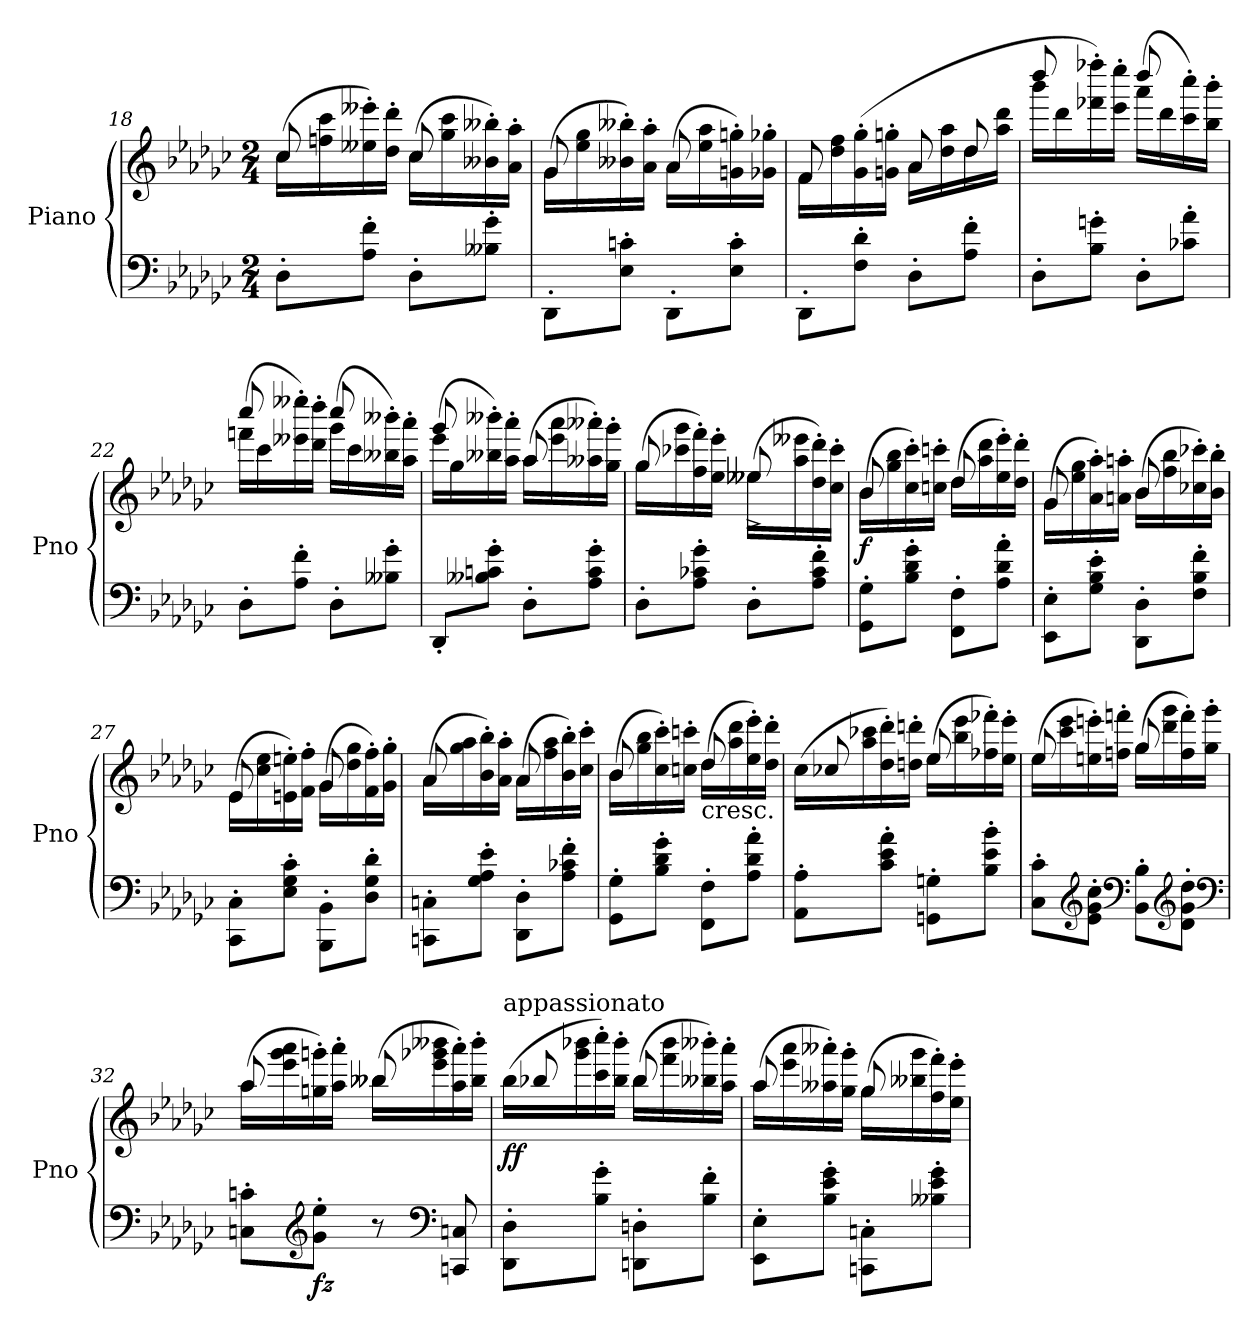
**kern	**kern	**dynam
*part1	*part1	*part1
*staff2	*staff1	*staff1/2
*I"Piano	*	*
*I'Pno	*	*
*clefF4	*clefG2	*
*k[b-e-a-d-g-c-]	*k[b-e-a-d-g-c-]	*
*G-:	*G-:	*
*M2/4	*M2/4	*
=18	=18	=18
*	*^	*
8D-'\L	(16cc-\LL	8cc-/	.
.	16ffn\ 16ccc-\	.	.
8A-\' 8f\'J	16ee--X\' 16eee--X\')	8ryy	.
.	16dd-\' 16ddd-\'JJ	.	.
8D-'\L	(16cc-\LL	8cc-/	.
.	16gg-\ 16ccc-\	.	.
8B--X\' 8g-\'J	16b--X\' 16bb--X\')	8ryy	.
.	16a-\' 16aa-\'JJ	.	.
=19	=19	=19	=19
8DD-'\L	(16g-\LL	8g-/	.
.	16ee-\ 16gg-\	.	.
8E-\' 8cn\'J	16b--X\' 16bb--X\')	8ryy	.
.	16a-\' 16aa-\'JJ	.	.
8DD-'\L	(16a-\LL	8a-/	.
.	16ee-\ 16aa-\	.	.
8E-\' 8c\'J	16gn\' 16ggn\')	8ryy	.
.	16g-X\' 16gg-X\'JJ	.	.
=20	=20	=20	=20
8DD-'\L	16f\LL	(8f/	.
.	16dd-\ 16ff\	.	.
8F\' 8d-\'J	(16g-\' 16gg-\'	8ryy	.
.	16gn\' 16ggn\'JJ	.	.
8D-'\L	16a-\LL	(8a-/	.
.	16dd-\ 16aa-\	.	.
8A-\' 8f\'J	16dd-\	8dd-/	.
.	16aa-\ 16ddd-\JJ	.	.
!!LO:PB:g=z	!!
=21	=21	=21	=21
8D-'\L	16bbb-\LL	8dddd-/	.
.	16ddd-\	.	.
8B-\' 8gn\'J	16fff-X\' 16ffff-X\')	8ryy	.
.	16eee-\' 16eeee-\'JJ	.	.
8D-'\L	(16aaa-\LL	8dddd-/	.
.	16ddd-\	.	.
8c-X\' 8a-\'J	16ccc-\' 16cccc-\')	8ryy	.
.	16bb-\' 16bbb-\'JJ	.	.
=22	=22	=22	=22
8D-'\L	(16fffn\LL	8cccc-/	.
.	16ccc-\	.	.
8A-\' 8f\'J	16eee--X\' 16eeee--X\')	8ryy	.
.	16ddd-\' 16dddd-\'JJ	.	.
8D-'\L	(16ggg-\LL	8cccc-/	.
.	16ccc-\	.	.
8B--X\' 8g-\'J	16bb--X\' 16bbb--X\')	8ryy	.
.	16aa-\' 16aaa-\'JJ	.	.
=23	=23	=23	=23
8DD-'/L	(16eee-\LL	8ggg-/	.
.	16gg-\	.	.
8B--X\' 8cn\' 8g-\'J	16bb--X\' 16bbb--X\')	8ryy	.
.	16aa-\' 16aaa-\'JJ	.	.
8D-'\L	(16aa-\LL	8aa-/	.
.	16eee-\ 16aaa-\	.	.
8A-\' 8c\' 8g-\'J	16aa--X\' 16aaa--X\')	8ryy	.
.	16gg-\' 16ggg-\'JJ	.	.
=24	=24	=24	=24
8D-'\L	(16gg-\LL	8gg-/	.
.	16ccc-X\ 16ggg-\	.	.
8A-\' 8c-X\' 8g-\'J	16ff\' 16fff\')	8ryy	.
.	16ee-\' 16eee-\'JJ	.	.
8D-'\L	(16ee--\LL	8ee--X^/	.
.	16aa-\ 16eee--X\	.	.
8A-\' 8c-\' 8f\'J	16dd-\' 16ddd-\')	8ryy	.
.	16cc-\' 16ccc-\'JJ	.	.
!!LO:LB:g=z	!!
=25	=25	=25	=25
!	!	!	!LO:DY:b
8GG-\' 8G-\'L	(16b-\LL	8b-/	f
.	16gg-\ 16bb-\	.	.
8B-\' 8d-\' 8g-\'J	16cc-\' 16ccc-\')	8ryy	.
.	16ccn\' 16cccn\'JJ	.	.
8FF\' 8F\'L	(16dd-\LL	8dd-/	.
.	16aa-\ 16ddd-\	.	.
8A-\' 8d-\' 8a-\'J	16ee-\' 16eee-\')	8ryy	.
.	16dd-\' 16ddd-\'JJ	.	.
=26	=26	=26	=26
8EE-\' 8E-\'L	(16g-\LL	8g-/	.
.	16ee-\ 16gg-\	.	.
8G-\' 8B-\' 8e-\'J	16a-\' 16aa-\')	8ryy	.
.	16an\' 16aan\'JJ	.	.
8DD-\' 8D-\'L	(16b-\LL	8b-/	.
.	16ff\ 16bb-\	.	.
8F\' 8B-\' 8f\'J	16cc-X\' 16ccc-X\')	8ryy	.
.	16b-\' 16bb-\'JJ	.	.
=27	=27	=27	=27
8CC-\' 8C-\'L	(16e-\LL	8e-/	.
.	16cc-\ 16ee-\	.	.
8E-\' 8G-\' 8c-\'J	16en\' 16een\')	8ryy	.
.	16f\' 16ff\'JJ	.	.
8BBB-\' 8BB-\'L	(16g-\LL	8g-/	.
.	16dd-\ 16gg-\	.	.
8D-\' 8G-\' 8d-\'J	16f\' 16ff\')	8ryy	.
.	16g-\' 16gg-\'JJ	.	.
=28	=28	=28	=28
8CCn\' 8Cn\'L	(16a-\LL	8a-/	.
.	16gg-\ 16aa-\	.	.
8G-\' 8A-\' 8e-\'J	16b-\' 16bb-\')	8ryy	.
.	16a-\' 16aa-\'JJ	.	.
8DD-\' 8D-\'L	(16a-\LL	8a-/	.
.	16ff\ 16aa-\	.	.
8A-\' 8c-X\' 8f\'J	16b-\' 16bb-\')	8ryy	.
.	16cc-\' 16ccc-\'JJ	.	.
=29	=29	=29	=29
8GG-\' 8G-\'L	(16b-\LL	8b-/	.
.	16gg-\ 16bb-\	.	.
8B-\' 8d-\' 8g-\'J	16cc-\' 16ccc-\')	8ryy	.
.	16ccn\' 16cccn\'JJ	.	.
!	!LO:TX:b:t=cresc.	!	!
8FF\' 8F\'L	(16dd-\LL	8dd-/	.
.	16aa-\ 16ddd-\	.	.
8A-\' 8d-\' 8a-\'J	16ee-\' 16eee-\')	8ryy	.
.	16dd-\' 16ddd-\'JJ	.	.
!!LO:LB:g=z	!!
=30	=30	=30	=30
8AA-\' 8A-\'L	(16cc-\LL	8cc-X/	.
.	16aa-\ 16ccc-X\	.	.
8c-\' 8e-\' 8a-\'J	16dd-\' 16ddd-\')	8ryy	.
.	16ddn\' 16dddn\'JJ	.	.
8GGn\' 8Gn\'L	(16ee-\LL	8ee-/	.
.	16bb-\ 16eee-\	.	.
8B-\' 8e-\' 8b-\'J	16ff-X\' 16fff-X\')	8ryy	.
.	16ee-\' 16eee-\'JJ	.	.
=31	=31	=31	=31
8C-\' 8c-\'L	(16ee-\LL	8ee-/	.
.	16ccc-\ 16eee-\	.	.
*clefG2	*	*	*
8e-\' 8g-\' 8cc-\'J	16een\' 16eeen\')	8ryy	.
.	16ffn\' 16fffn\'JJ	.	.
*clefF4	*	*	*
8BB-\' 8B-\'L	(16gg-\LL	8gg-/	.
.	16ddd-\ 16ggg-\	.	.
*clefG2	*	*	*
8d-\' 8g-\' 8dd-\'J	16ff\' 16fff\')	8ryy	.
.	16gg-\' 16ggg-\'JJ	.	.
*clefF4	*	*	*
=32	=32	=32	=32
8Cn\' 8cn\'L	(16aa-\LL	8aa-/	.
.	16eee-\ 16ggg-\ 16aaa-\	.	.
*clefG2	*	*	*
!	!	!	!LO:DY:b=2
8g-\' 8ee-\'J	16ggn\' 16gggn\')	8ryy	fz
.	16aa-\' 16aaa-\'JJ	.	.
8r	(16bb--\LL	8bb--X/	.
.	16eee-\ 16ggg-X\ 16bbb--X\	.	.
*clefF4	*	*	*
8CCn/ 8Cn/	16aa-\' 16aaa-\')	8ryy	.
.	16bb--\' 16bbb--\'JJ	.	.
=33	=33	=33	=33
!	!LO:TX:a:t=appassionato	!	!
!	!	!	!LO:DY:b
8DD-\' 8D-\'L)	(16bb-\LL	8bb-X/	ff
.	16ggg-\ 16bbb-X\	.	.
8B-\' 8g-\'J	16ccc-\' 16cccc-\')	8ryy	.
.	16bb-\' 16bbb-\'JJ	.	.
8DDn\' 8Dn\'L	(16bb-\LL	8bb-/	.
.	16fff\ 16bbb-\	.	.
8B-\' 8f\'J	16bb--X\' 16bbb--X\')	8ryy	.
.	16aa-\' 16aaa-\'JJ	.	.
!!LO:LB:g=z	!!
=34	=34	=34	=34
8EE-\' 8E-\'L	(16aa-\LL	8aa-/	.
.	16eee-\ 16aaa-\	.	.
8B-\' 8e-\' 8g-\'J	16aa--X\' 16aaa--X\')	8ryy	.
.	16gg-\' 16ggg-\'JJ	.	.
8CCn\' 8Cn\'L	(16gg-\LL	8gg-/	.
.	16bb--X\ 16ggg-\	.	.
8B--X\' 8e-\' 8g-\'J	16ff\' 16fff\')	8ryy	.
.	16ee-\' 16eee-\'JJ	.	.
*	*v	*v	*
=	=	=
*-	*-	*-
